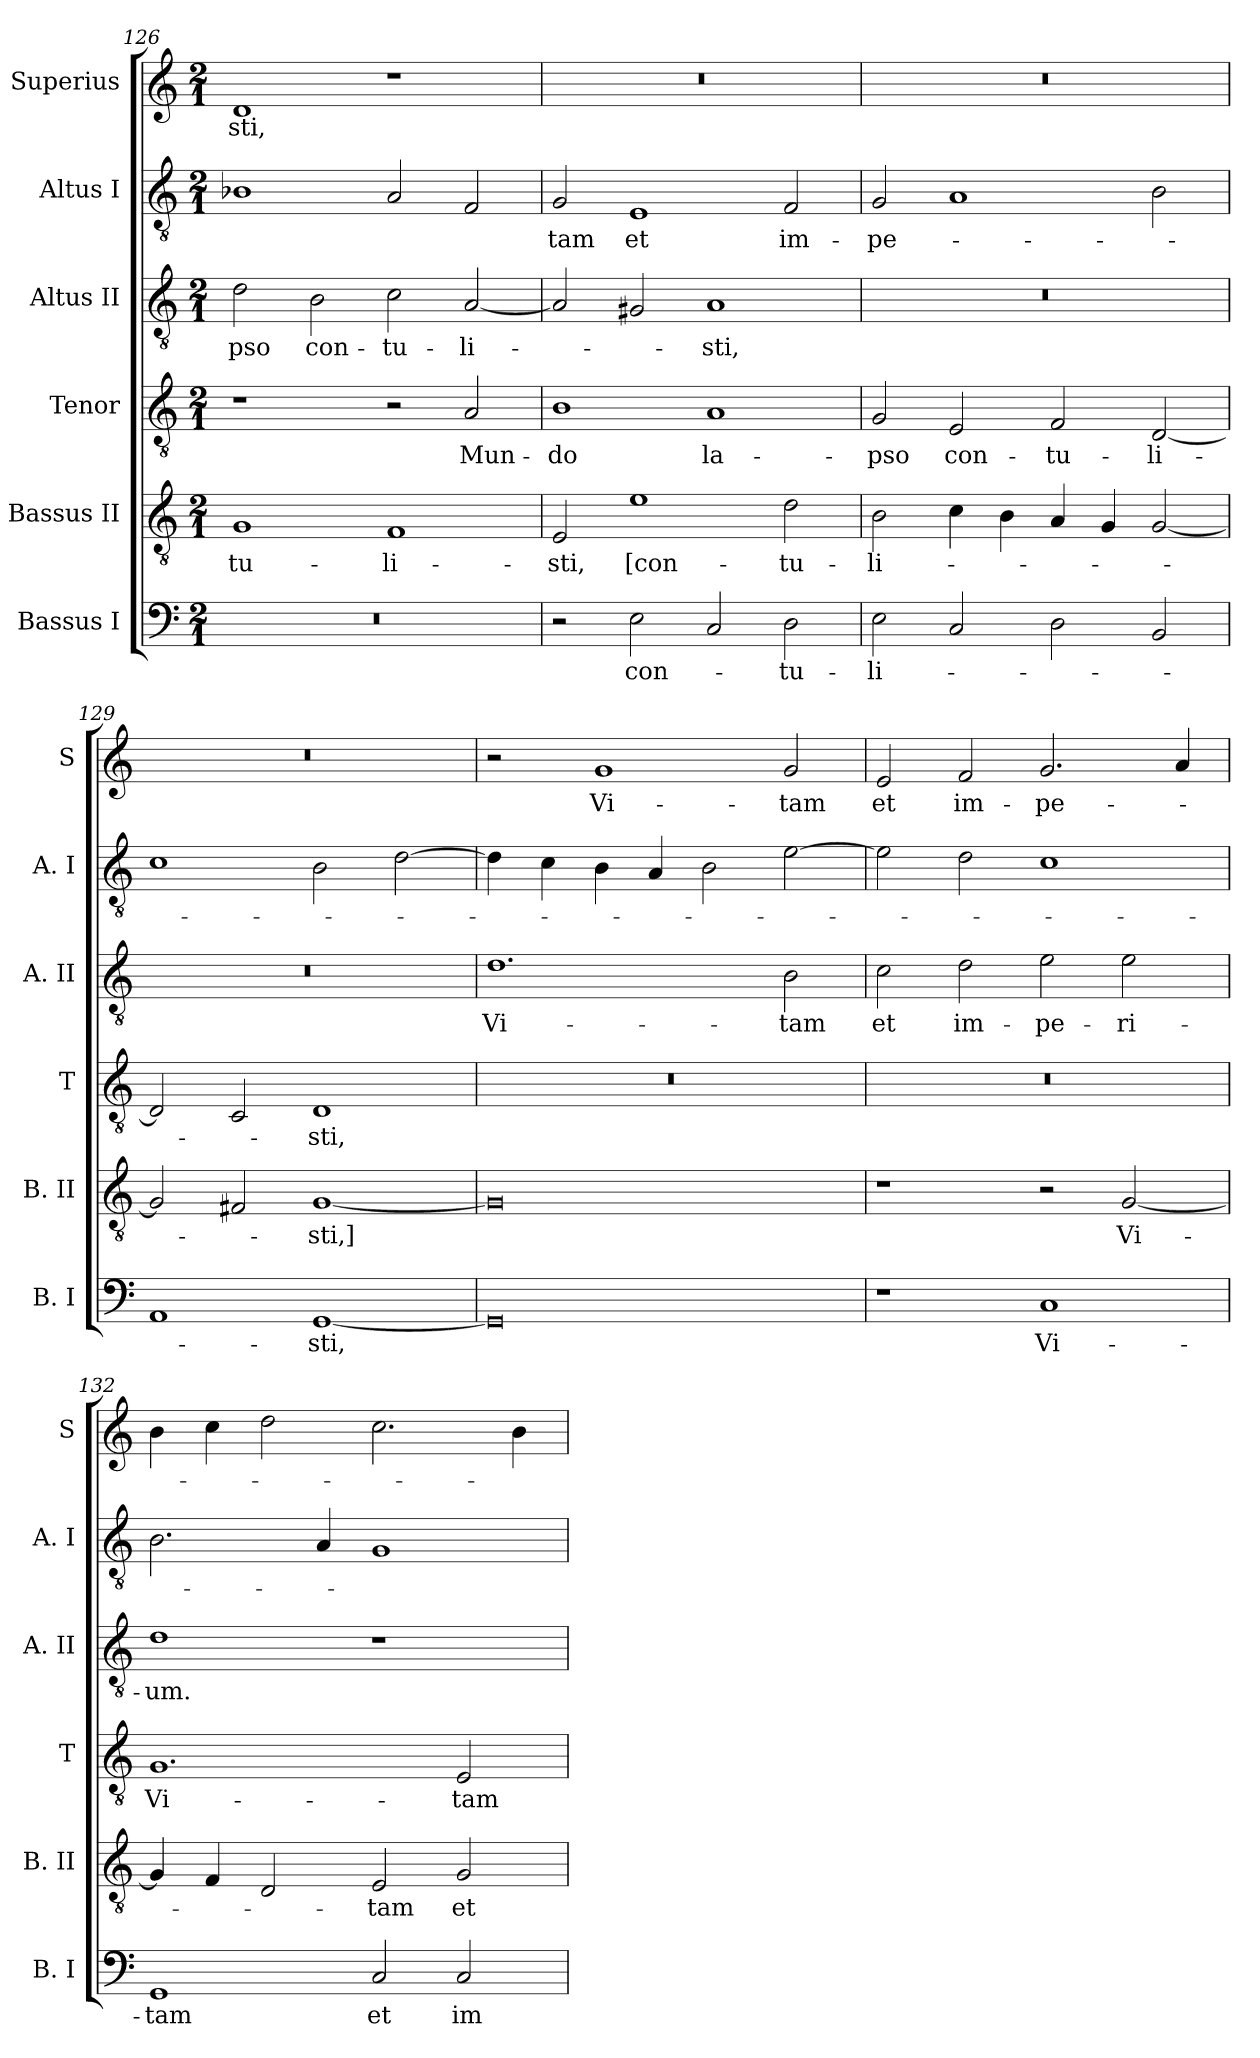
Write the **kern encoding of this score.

**kern	**text	**kern	**text	**kern	**text	**kern	**text	**kern	**text	**kern	**text
*part6	*part6	*part5	*part5	*part4	*part4	*part3	*part3	*part2	*part2	*part1	*part1
*staff6	*staff6	*staff5	*staff5	*staff4	*staff4	*staff3	*staff3	*staff2	*staff2	*staff1	*staff1
*I"Bassus I	*	*I"Bassus II	*	*I"Tenor	*	*I"Altus II	*	*I"Altus I	*	*I"Superius	*
*I'B. I	*	*I'B. II	*	*I'T	*	*I'A. II	*	*I'A. I	*	*I'S	*
*clefF4	*	*clefGv2	*	*clefGv2	*	*clefGv2	*	*clefGv2	*	*clefG2	*
*k[]	*	*k[]	*	*k[]	*	*k[]	*	*k[]	*	*k[]	*
*C:	*	*C:	*	*C:	*	*C:	*	*C:	*	*C:	*
*M2/1	*	*M2/1	*	*M2/1	*	*M2/1	*	*M2/1	*	*M2/1	*
=126	=126	=126	=126	=126	=126	=126	=126	=126	=126	=126	=126
0r	.	1G	-tu-	1r	.	2d	-pso	1B-X	.	1d	-sti,
.	.	.	.	.	.	2B	con-	.	.	.	.
.	.	1F	-li-	2r	.	2c	-tu-	2A	.	1r	.
.	.	.	.	2A	Mun-	[2A	-li-	2F	.	.	.
=127	=127	=127	=127	=127	=127	=127	=127	=127	=127	=127	=127
2r	.	2E	-sti,	1B	-do	2A]	.	2G	-tam	0r	.
2E	con-	1e	[con-	.	.	2G#X	.	1E	et	.	.
2C	.	.	.	1A	la-	1A	-sti,	.	.	.	.
2D	-tu-	2d	-tu-	.	.	.	.	2F	im-	.	.
=128	=128	=128	=128	=128	=128	=128	=128	=128	=128	=128	=128
2E	-li-	2B	-li-	2G	-pso	0r	.	2G	-pe-	0r	.
2C	.	4c	.	2E	con-	.	.	1A	.	.	.
.	.	4B	.	.	.	.	.	.	.	.	.
2D	.	4A	.	2F	-tu-	.	.	.	.	.	.
.	.	4G	.	.	.	.	.	.	.	.	.
2BB	.	[2G	.	[2D	-li-	.	.	2B	.	.	.
=129	=129	=129	=129	=129	=129	=129	=129	=129	=129	=129	=129
1AA	.	2G]	.	2D]	.	0r	.	1c	.	0r	.
.	.	2F#X	.	2C	.	.	.	.	.	.	.
[1GG	-sti,	[1G	-sti,]	1D	-sti,	.	.	2B	.	.	.
.	.	.	.	.	.	.	.	[2d	.	.	.
=130	=130	=130	=130	=130	=130	=130	=130	=130	=130	=130	=130
0GG]	.	0G]	.	0r	.	1.d	Vi-	4d]	.	2r	.
.	.	.	.	.	.	.	.	4c	.	.	.
.	.	.	.	.	.	.	.	4B	.	1g	Vi-
.	.	.	.	.	.	.	.	4A	.	.	.
.	.	.	.	.	.	.	.	2B	.	.	.
.	.	.	.	.	.	2B	-tam	[2e	.	2g	-tam
=131	=131	=131	=131	=131	=131	=131	=131	=131	=131	=131	=131
1r	.	1r	.	0r	.	2c	et	2e]	.	2e	et
.	.	.	.	.	.	2d	im-	2d	.	2f	im-
1C	Vi-	2r	.	.	.	2e	-pe-	1c	.	2.g	-pe-
.	.	[2G	Vi-	.	.	2e	-ri-	.	.	.	.
.	.	.	.	.	.	.	.	.	.	4a	.
=132	=132	=132	=132	=132	=132	=132	=132	=132	=132	=132	=132
1GG	-tam	4G]	.	1.G	Vi-	1d	-um.	2.B	.	4b	.
.	.	4F	.	.	.	.	.	.	.	4cc	.
.	.	2D	.	.	.	.	.	.	.	2dd	.
.	.	.	.	.	.	.	.	4A	.	.	.
2C	et	2E	-tam	.	.	1r	.	1G	.	2.cc	.
2C	im-	2G	et	2E	-tam	.	.	.	.	.	.
.	.	.	.	.	.	.	.	.	.	4b	.
=	=	=	=	=	=	=	=	=	=	=	=
*-	*-	*-	*-	*-	*-	*-	*-	*-	*-	*-	*-
